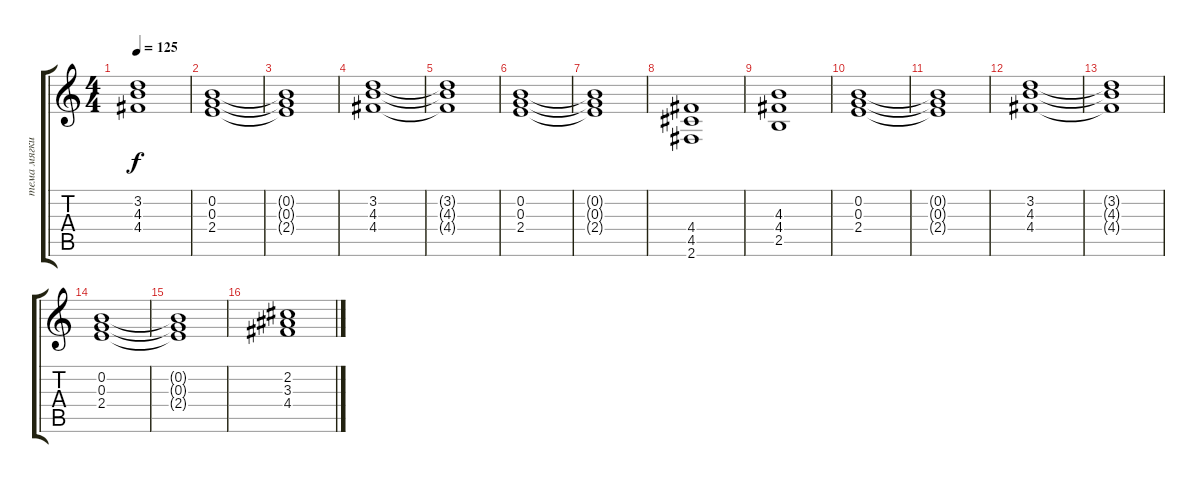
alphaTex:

\track ("тема мягкий драйв" "тема мягки") {instrument overdrivenguitar}
\staff {score tabs}
\tuning (E4 B3 G3 D3 A2 E2) {hide}
\ts (4 4)
\tempo 125
\clef g2
\ks c
(3.2 4.3 4.4).1{dy f} |
(0.2 0.3 2.4).1 |
(0.2{t} 0.3{t} 2.4{t}).1 |
(3.2 4.3 4.4).1 |
(3.2{t} 4.3{t} 4.4{t}).1 |
(0.2 0.3 2.4).1 |
(0.2{t} 0.3{t} 2.4{t}).1 |
(4.4 4.5 2.6).1 |
(4.3 4.4 2.5).1 |
(0.2 0.3 2.4).1 |
(0.2{t} 0.3{t} 2.4{t}).1 |
(3.2 4.3 4.4).1 |
(3.2{t} 4.3{t} 4.4{t}).1 |
(0.2 0.3 2.4).1 |
(0.2{t} 0.3{t} 2.4{t}).1 |
(2.2 3.3 4.4).1
